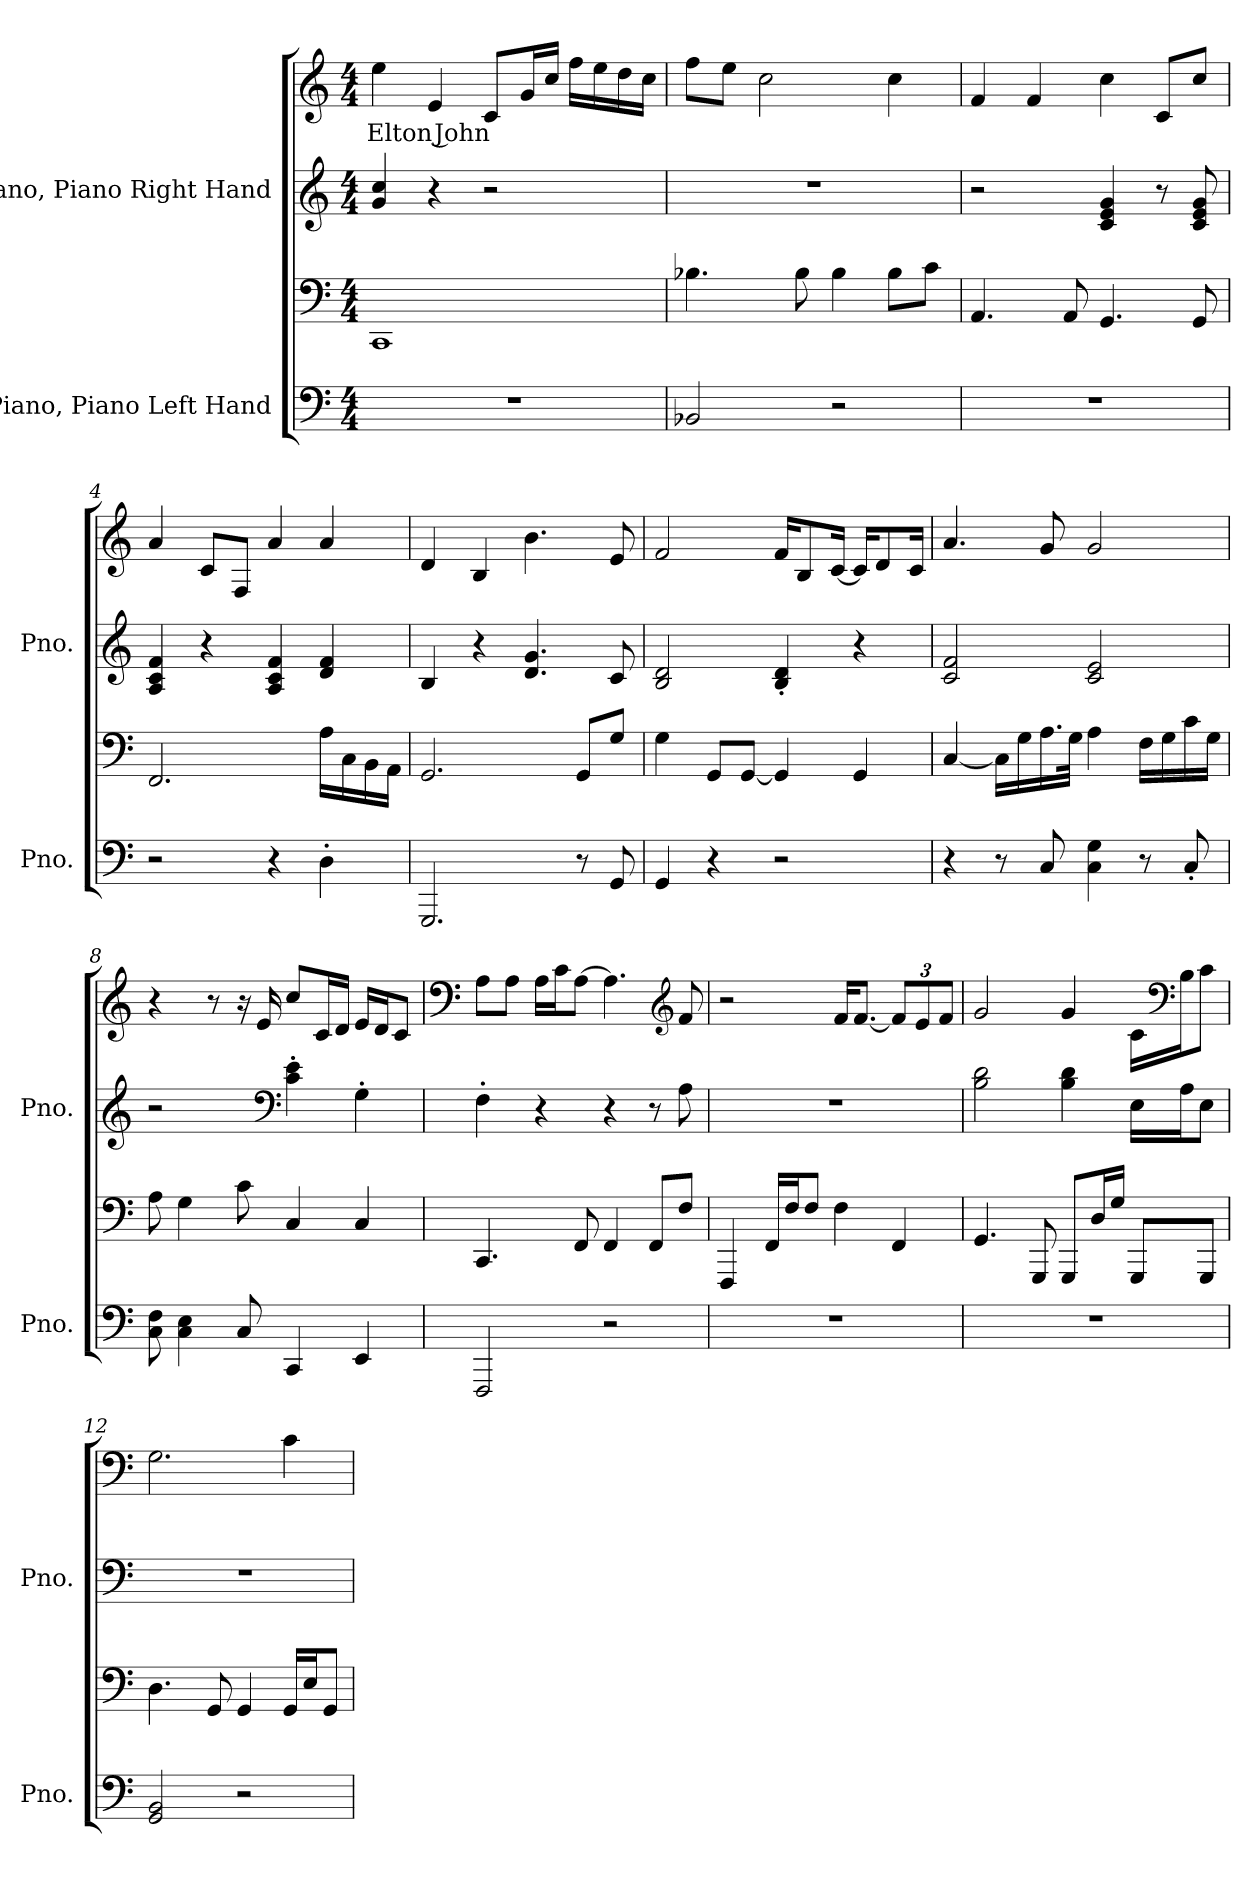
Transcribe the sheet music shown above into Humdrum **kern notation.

**kern	**kern	**kern	**kern	**text
*part2	*part2	*part1	*part1	*part1
*staff4	*staff3	*staff2	*staff1	*staff1
*I"Piano, Piano Left Hand	*	*I"Piano, Piano Right Hand	*	*
*I'Pno.	*	*I'Pno.	*	*
*clefF4	*clefF4	*clefG2	*clefG2	*
*k[]	*k[]	*k[]	*k[]	*
*M4/4	*M4/4	*M4/4	*M4/4	*
*MM64	*MM64	*MM64	*MM64	*
=1	=1	=1	=1	=1
!	!	!	!	!LO:LY:b
1r	1CC	4g/ 4cc/	4ee\	Elton John
.	.	4r	4e/	.
.	.	2r	8c/L	.
.	.	.	16g/L	.
.	.	.	16cc/JJ	.
.	.	.	16ff\LL	.
.	.	.	16ee\	.
.	.	.	16dd\	.
.	.	.	16cc\JJ	.
=2	=2	=2	=2	=2
2BB-X/	4.B-X\	1r	8ff\L	.
.	.	.	8ee\J	.
.	.	.	2cc\	.
.	8B-\	.	.	.
2r	4B-\	.	.	.
.	8B-\L	.	4cc\	.
.	8c\J	.	.	.
=3	=3	=3	=3	=3
1r	4.AA/	2r	4f/	.
.	.	.	4f/	.
.	8AA/	.	.	.
.	4.GG/	4c/ 4e/ 4g/	4cc\	.
.	.	8r	8c/L	.
.	8GG/	8c/ 8e/ 8g/	8cc/J	.
!!LO:LB:g=z
=4	=4	=4	=4	=4
2r	2.FF/	4A/ 4c/ 4f/	4a/	.
.	.	4r	8c/L	.
.	.	.	8F/J	.
4r	.	4A/ 4c/ 4f/	4a/	.
4D'\	16A\LL	4d/ 4f/	4a/	.
.	16C\	.	.	.
.	16BB\	.	.	.
.	16AA\JJ	.	.	.
=5	=5	=5	=5	=5
2.GGG/	2.GG/	4B/	4d/	.
.	.	4r	4B/	.
.	.	4.d/ 4.g/	4.b\	.
8r	8GG/L	.	.	.
8GG/	8G/J	8c/	8e/	.
=6	=6	=6	=6	=6
4GG/	4G\	2B/ 2d/	2f/	.
4r	8GG/L	.	.	.
.	[8GG/J	.	.	.
2r	4GG/]	4B/' 4d/'	16f/KL	.
.	.	.	8B/	.
.	.	.	[16c/Jk	.
.	4GG/	4r	16c/KL]	.
.	.	.	8d/	.
.	.	.	16c/Jk	.
=7	=7	=7	=7	=7
4r	[4C/	2c/ 2f/	4.a/	.
8r	16C\LL]	.	.	.
.	16G\	.	.	.
8C/	16.A\	.	8g/	.
.	32G\JJk	.	.	.
4C\ 4G\	4A\	2c/ 2e/	2g/	.
8r	16F\LL	.	.	.
.	16G\	.	.	.
8C'/	16c\	.	.	.
.	16G\JJ	.	.	.
!!LO:LB:g=z
=8	=8	=8	=8	=8
8C\ 8F\	8A\	2r	4r	.
4C\ 4E\	4G\	.	.	.
.	.	.	8r	.
8C/	8c\	.	16r	.
.	.	.	16e/	.
*	*	*clefF4	*	*
4CC/	4C/	4c\' 4e\'	8cc/L	.
.	.	.	16c/L	.
.	.	.	16d/JJ	.
4EE/	4C/	4G'\	16e/LL	.
.	.	.	16d/J	.
.	.	.	8c/J	.
=9	=9	=9	=9	=9
*	*	*	*clefF4	*
2FFF/	4.CC/	4F'\	8A\L	.
.	.	.	8A\J	.
.	.	4r	16A\LL	.
.	.	.	16c\J	.
.	8FF/	.	[8A\J	.
2r	4FF/	4r	4.A\]	.
.	8FF/L	8r	.	.
*	*	*	*clefG2	*
.	8F/J	8A\	8f/	.
=10	=10	=10	=10	=10
1r	4FFF/	1r	2r	.
.	16FF/LL	.	.	.
.	16F/J	.	.	.
.	8F/J	.	.	.
.	4F\	.	16f/KL	.
.	.	.	[8.f/J	.
*	*	*	*Xbrackettup	*
.	4FF/	.	12f/L]	.
.	.	.	12e/	.
.	.	.	12f/J	.
!!LO:PB:g=z
=11	=11	=11	=11	=11
1r	4.GG/	2B\ 2d\	2g/	.
.	8GGG/	.	.	.
.	8GGG/L	4B\ 4d\	4g/	.
.	16D/L	.	.	.
.	16G/JJ	.	.	.
.	8GGG/L	16E\LL	16c\LL	.
*	*	*	*clefF4	*
.	.	16A\J	16B\J	.
.	8GGG/J	8E\J	8c\J	.
=12	=12	=12	=12	=12
2GG/ 2BB/	4.D\	1r	2.G\	.
.	8GG/	.	.	.
2r	4GG/	.	.	.
.	16GG/LL	.	4c\	.
.	16E/J	.	.	.
.	8GG/J	.	.	.
=	=	=	=	=
*-	*-	*-	*-	*-
